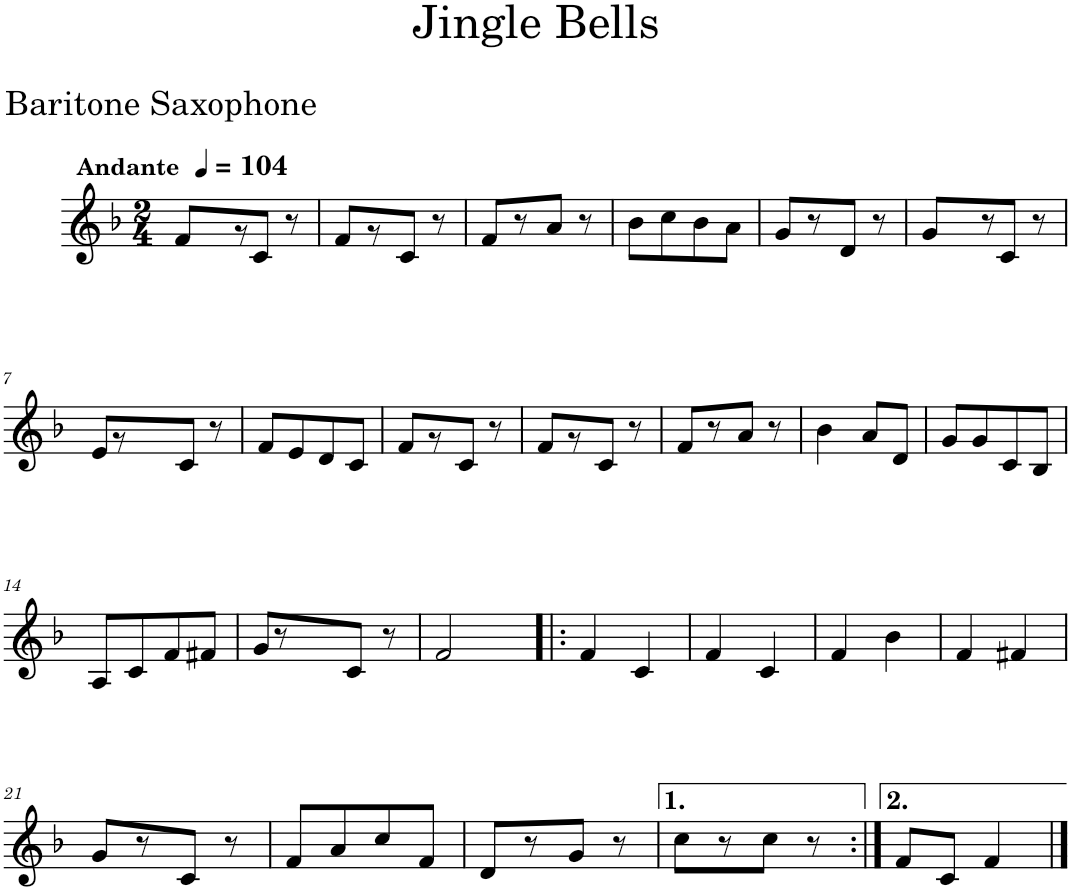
**kern
*part1
*staff1
*I"Baritone Saxophone
*I'Bar. Sax.
*clefG2
*Trd12c21
*k[b-]
*M2/4
*MM104
=1
!LO:TX:a:B:t=Andante
8f/L
8r
8c/J
8r
=2
8f/L
8r
8c/J
8r
=3
8f/L
8r
8a/J
8r
=4
8b-\L
8cc\
8b-\
8a\J
=5
8g/L
8r
8d/J
8r
=6
8g/L
8r
8c/J
8r
!!LO:LB:g=z
=7
8e/L
8r
8c/J
8r
=8
8f/L
8e/
8d/
8c/J
=9
8f/L
8r
8c/J
8r
=10
8f/L
8r
8c/J
8r
=11
8f/L
8r
8a/J
8r
=12
4b-\
8a/L
8d/J
=13
8g/L
8g/
8c/
8B-/J
!!LO:LB:g=z
=14
8A/L
8c/
8f/
8f#X/J
=15
8g/L
8r
8c/J
8r
=16
2f/
=17!|:
4f/
4c/
=18
4f/
4c/
=19
4f/
4b-\
=20
4f/
4f#X/
!!LO:LB:g=z
=21
8g/L
8r
8c/J
8r
=22
8f/L
8a/
8cc/
8f/J
=23
8d/L
8r
8g/J
8r
=24
8cc\L
8r
8cc\J
8r
=25:|!
8f/L
8c/J
4f/
==
*-
